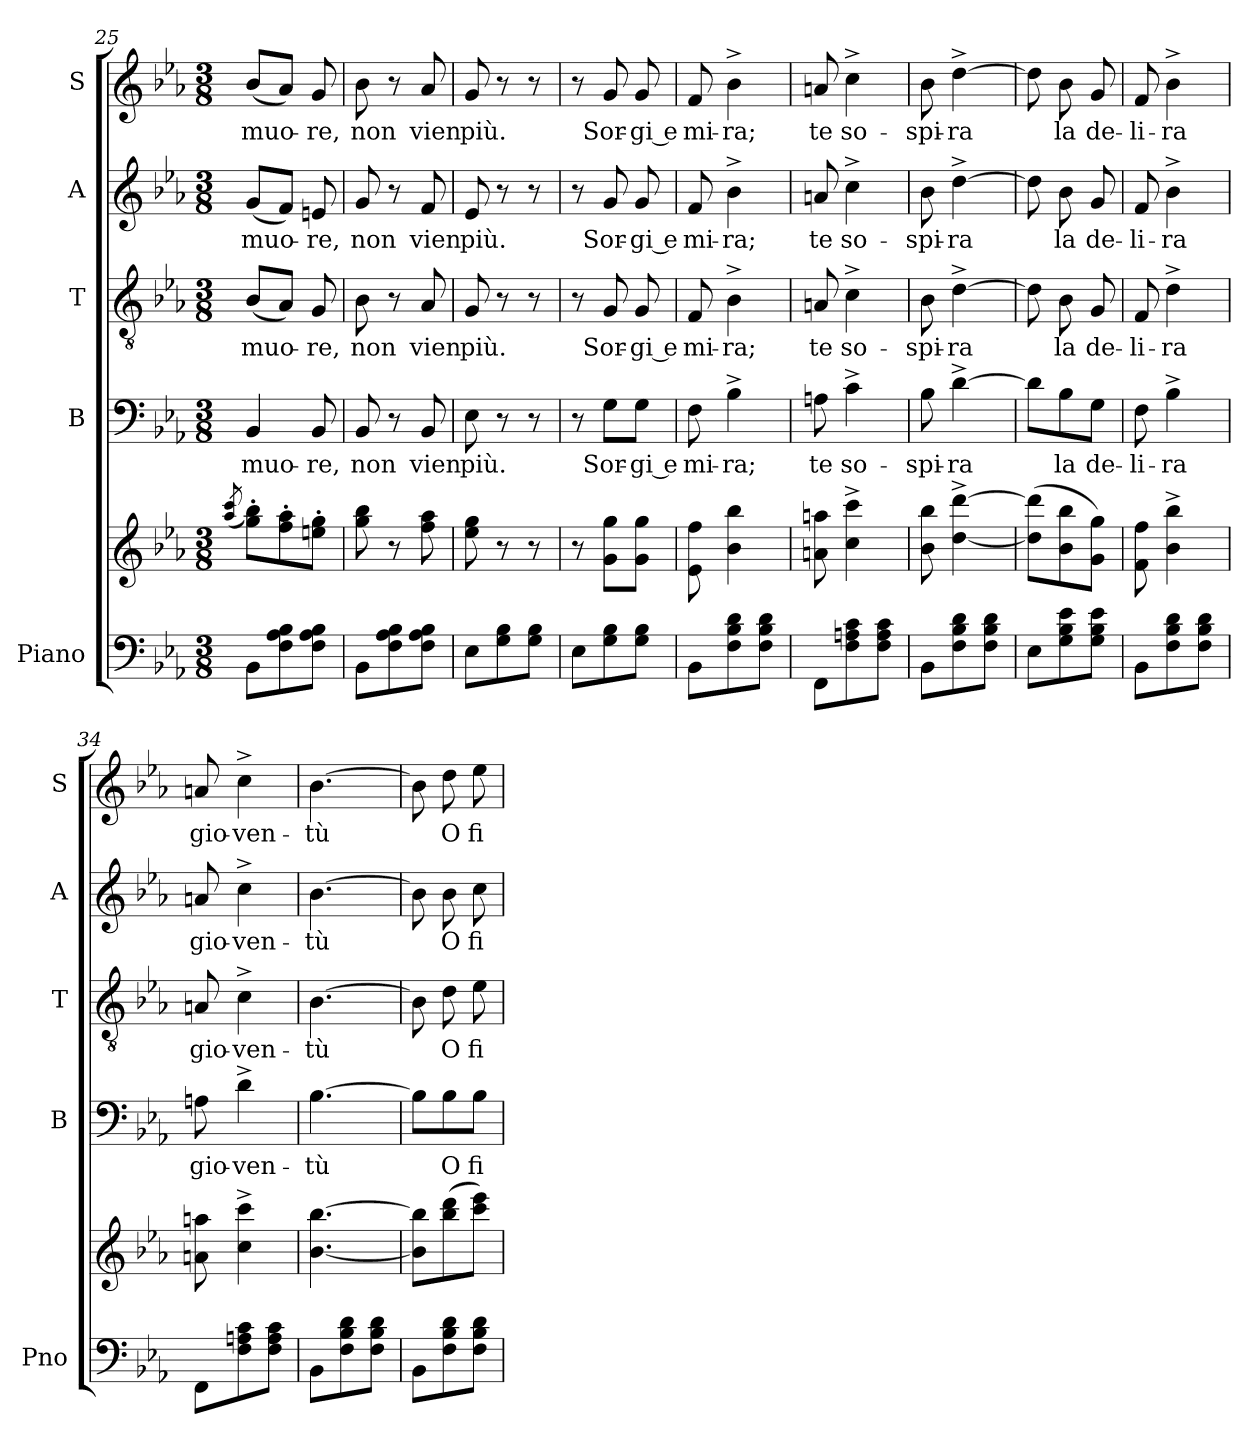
**kern	**kern	**kern	**text	**kern	**text	**kern	**text	**kern	**text
*part5	*part5	*part4	*part4	*part3	*part3	*part2	*part2	*part1	*part1
*staff6	*staff5	*staff4	*staff4	*staff3	*staff3	*staff2	*staff2	*staff1	*staff1
*I"Piano	*	*I"B	*	*I"T	*	*I"A	*	*I"S	*
*I'Pno	*	*I'B	*	*I'T	*	*I'A	*	*I'S	*
*clefF4	*clefG2	*clefF4	*	*clefGv2	*	*clefG2	*	*clefG2	*
*k[b-e-a-]	*k[b-e-a-]	*k[b-e-a-]	*	*k[b-e-a-]	*	*k[b-e-a-]	*	*k[b-e-a-]	*
*M3/8	*M3/8	*M3/8	*	*M3/8	*	*M3/8	*	*M3/8	*
=25	=25	=25	=25	=25	=25	=25	=25	=25	=25
.	(8qaa-/ 8qccc/	.	.	.	.	.	.	.	.
8BB-\L	8gg\' 8bb-\'L)	4BB-/	muo-	(8B-/L	muo-	(8g/L	muo-	(8b-/L	muo-
8F\ 8A-\ 8B-\	8ff\' 8aa-\'	.	.	8A-/J)	.	8f/J)	.	8a-/J)	.
8F\ 8A-\ 8B-\J	8een\' 8gg\'J	8BB-/	-re,	8G/	-re,	8en/	-re,	8g/	-re,
=26	=26	=26	=26	=26	=26	=26	=26	=26	=26
8BB-\L	8gg\ 8bb-\	8BB-/	non	8B-\	non	8g/	non	8b-\	non
8F\ 8A-\ 8B-\	8r	8r	.	8r	.	8r	.	8r	.
8F\ 8A-\ 8B-\J	8ff\ 8aa-\	8BB-/	vien	8A-/	vien	8f/	vien	8a-/	vien
=27	=27	=27	=27	=27	=27	=27	=27	=27	=27
8E-\L	8ee-\ 8gg\	8E-\	più.	8G/	più.	8e-/	più.	8g/	più.
8G\ 8B-\	8r	8r	.	8r	.	8r	.	8r	.
8G\ 8B-\J	8r	8r	.	8r	.	8r	.	8r	.
!!LO:LB:g=z
=28	=28	=28	=28	=28	=28	=28	=28	=28	=28
8E-\L	8r	8r	.	8r	.	8r	.	8r	.
8G\ 8B-\	8g\ 8gg\L	8G\L	Sor-	8G/	Sor-	8g/	Sor-	8g/	Sor-
8G\ 8B-\J	8g\ 8gg\J	8G\J	-gi e	8G/	-gi e	8g/	-gi e	8g/	-gi e
=29	=29	=29	=29	=29	=29	=29	=29	=29	=29
8BB-\L	8e-\ 8ff\	8F\	mi-	8F/	mi-	8f/	mi-	8f/	mi-
8F\ 8B-\ 8d\	4b-\ 4bb-\	4B-^\	-ra;	4B-^\	-ra;	4b-^\	-ra;	4b-^\	-ra;
8F\ 8B-\ 8d\J	.	.	.	.	.	.	.	.	.
=30	=30	=30	=30	=30	=30	=30	=30	=30	=30
8FF\L	8an\ 8aan\	8An\	te	8An/	te	8an/	te	8an/	te
8F\ 8An\ 8c\	4cc\^ 4ccc\^	4c^\	so-	4c^\	so-	4cc^\	so-	4cc^\	so-
8F\ 8A\ 8c\J	.	.	.	.	.	.	.	.	.
=31	=31	=31	=31	=31	=31	=31	=31	=31	=31
8BB-\L	8b-\ 8bb-\	8B-\	-spi-	8B-\	-spi-	8b-\	-spi-	8b-\	-spi-
8F\ 8B-\ 8d\	[4dd\^ [4ddd\^	[4d^\	-ra	[4d^\	-ra	[4dd^\	-ra	[4dd^\	-ra
8F\ 8B-\ 8d\J	.	.	.	.	.	.	.	.	.
=32	=32	=32	=32	=32	=32	=32	=32	=32	=32
8E-\L	(8dd\] 8ddd\]L	8d\L]	.	8d\]	.	8dd\]	.	8dd\]	.
8G\ 8B-\ 8e-\	8b-\ 8bb-\	8B-\	la	8B-\	la	8b-\	la	8b-\	la
8G\ 8B-\ 8e-\J	8g\ 8gg\J)	8G\J	de-	8G/	de-	8g/	de-	8g/	de-
=33	=33	=33	=33	=33	=33	=33	=33	=33	=33
8BB-\L	8f\ 8ff\	8F\	-li-	8F/	-li-	8f/	-li-	8f/	-li-
8F\ 8B-\ 8d\	4b-\^ 4bb-\^	4B-^\	-ra	4d^\	-ra	4b-^\	-ra	4b-^\	-ra
8F\ 8B-\ 8d\J	.	.	.	.	.	.	.	.	.
=34	=34	=34	=34	=34	=34	=34	=34	=34	=34
8FF\L	8an\ 8aan\	8An\	gio-	8An/	gio-	8an/	gio-	8an/	gio-
8F\ 8An\ 8c\	4cc\^ 4ccc\^	4d^\	-ven-	4c^\	-ven-	4cc^\	-ven-	4cc^\	-ven-
8F\ 8A\ 8c\J	.	.	.	.	.	.	.	.	.
=35	=35	=35	=35	=35	=35	=35	=35	=35	=35
8BB-\L	[4.b-\ [4.bb-\	[4.B-\	-tù	[4.B-\	-tù	[4.b-\	-tù	[4.b-\	-tù
8F\ 8B-\ 8d\	.	.	.	.	.	.	.	.	.
8F\ 8B-\ 8d\J	.	.	.	.	.	.	.	.	.
=36	=36	=36	=36	=36	=36	=36	=36	=36	=36
8BB-\L	8b-\] 8bb-\]L	8B-\L]	.	8B-\]	.	8b-\]	.	8b-\]	.
8F\ 8B-\ 8d\	(8bb-\ 8ddd\	8B-\	O	8d\	O	8b-\	O	8dd\	O
8F\ 8B-\ 8d\J	8ccc\ 8eee-\J)	8B-\J	fi-	8e-\	fi-	8cc\	fi-	8ee-\	fi-
=	=	=	=	=	=	=	=	=	=
*-	*-	*-	*-	*-	*-	*-	*-	*-	*-
